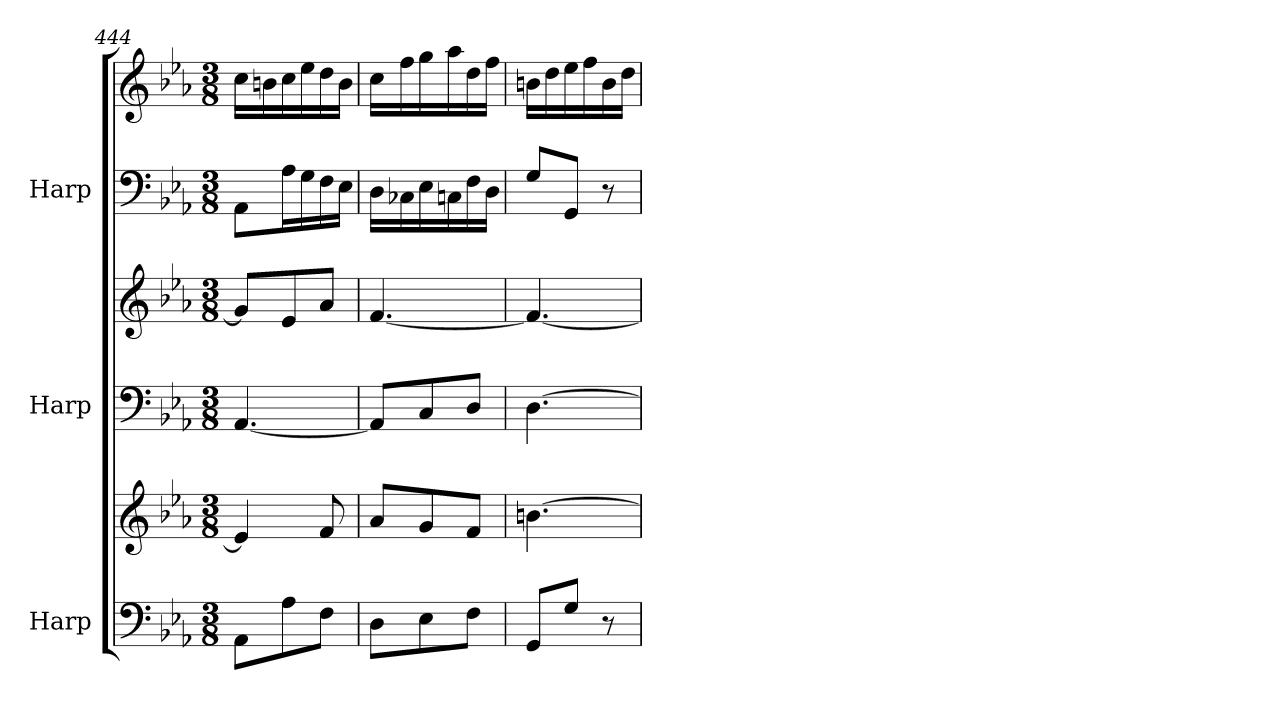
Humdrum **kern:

**kern	**kern	**kern	**kern	**kern	**kern
*part3	*part3	*part2	*part2	*part1	*part1
*staff6	*staff5	*staff4	*staff3	*staff2	*staff1
*I"Harp	*	*I"Harp	*	*I"Harp	*
*I'Hp	*	*I'Hp	*	*I'Hp	*
*clefF4	*clefG2	*clefF4	*clefG2	*clefF4	*clefG2
*k[b-e-a-]	*k[b-e-a-]	*k[b-e-a-]	*k[b-e-a-]	*k[b-e-a-]	*k[b-e-a-]
*M3/8	*M3/8	*M3/8	*M3/8	*M3/8	*M3/8
=444	=444	=444	=444	=444	=444
8AA-\L	4e-/]	[4.AA-/	8g/L]	8AA-\L	16cc\LL
.	.	.	.	.	16bn\
8A-\	.	.	8e-/	16A-\L	16cc\
.	.	.	.	16G\	16ee-\
8F\J	8f/	.	8a-/J	16F\	16dd\
.	.	.	.	16E-\JJ	16b\JJ
=445	=445	=445	=445	=445	=445
8D\L	8a-/L	8AA-/L]	[4.f/	16D\LL	16cc\LL
.	.	.	.	16C-X\	16ff\
8E-\	8g/	8C/	.	16E-\	16gg\
.	.	.	.	16Cn\	16aa-\
8F\J	8f/J	8D/J	.	16F\	16dd\
.	.	.	.	16D\JJ	16ff\JJ
=446	=446	=446	=446	=446	=446
8GG/L	[4.bn\	[4.D\	4.f/_	8G/L	16bn\LL
.	.	.	.	.	16dd\
8G/J	.	.	.	8GG/J	16ee-\
.	.	.	.	.	16ff\
8r	.	.	.	8r	16b\
.	.	.	.	.	16dd\JJ
=	=	=	=	=	=
*-	*-	*-	*-	*-	*-
